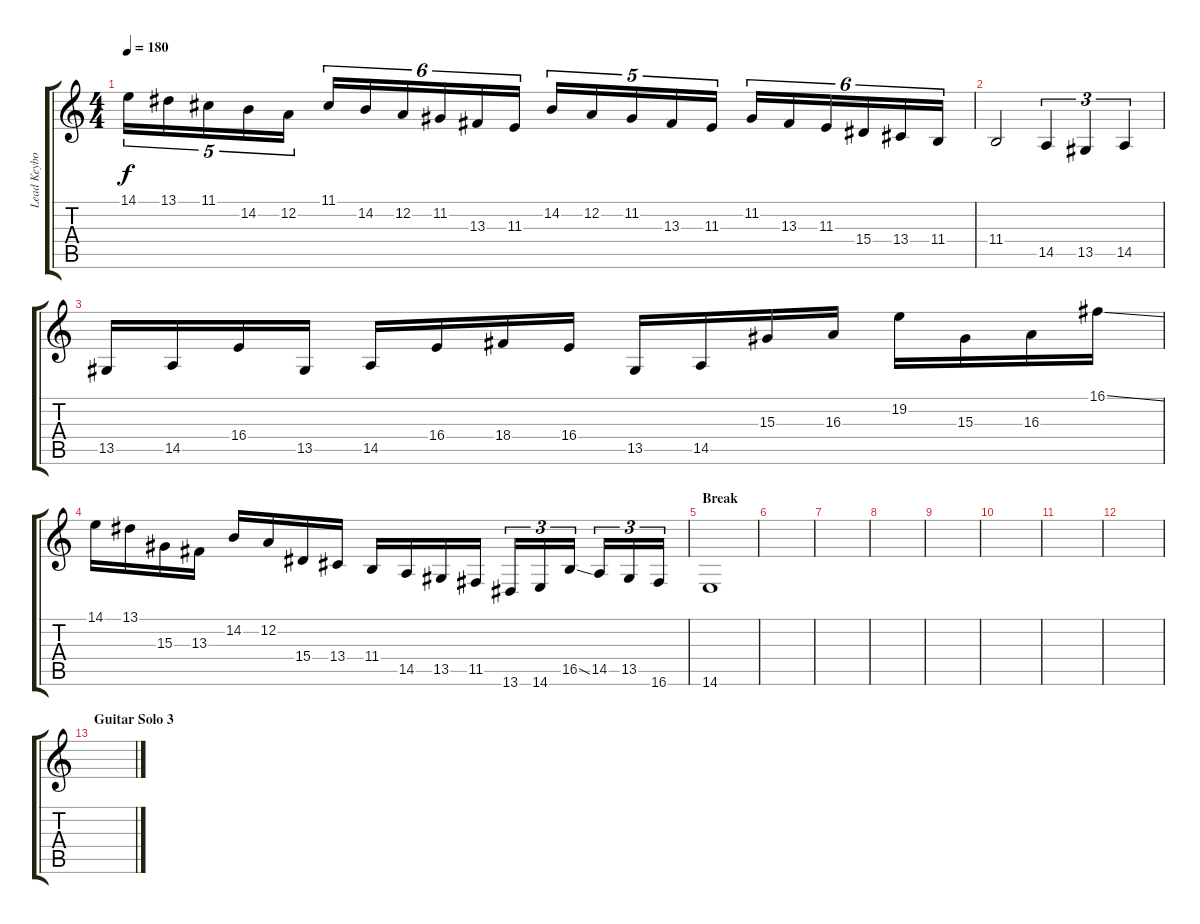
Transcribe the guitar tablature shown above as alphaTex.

\track ("Lead Keyboard" "Lead Keybo") {instrument lead2sawtooth}
\staff {score tabs}
\tuning (D4 A3 F3 C3 G2 D2) {hide}
\ts (4 4)
\tempo 180
\clef g2
\ks c
14.1.16{tu (5 4) dy f} 13.1.16{tu (5 4)} 11.1.16{tu (5 4)} 14.2.16{tu (5 4)} 12.2.16{tu (5 4)} 11.1.16{tu (6 4)} 14.2.16{tu (6 4)} 12.2.16{tu (6 4)} 11.2.16{tu (6 4)} 13.3.16{tu (6 4)} 11.3.16{tu (6 4)} 14.2.16{tu (5 4)} 12.2.16{tu (5 4)} 11.2.16{tu (5 4)} 13.3.16{tu (5 4)} 11.3.16{tu (5 4)} 11.2.16{tu (6 4)} 13.3.16{tu (6 4)} 11.3.16{tu (6 4)} 15.4.16{tu (6 4)} 13.4.16{tu (6 4)} 11.4.16{tu (6 4)} |
11.4.2 14.5.4{tu (3 2)} 13.5.4{tu (3 2)} 14.5.4{tu (3 2)} |
13.5.16 14.5.16 16.4.16 13.5.16 14.5.16 16.4.16 18.4.16 16.4.16 13.5.16 14.5.16 15.3.16 16.3.16 19.2.16 15.3.16 16.3.16 16.1{ss}.16 |
14.1.16 13.1.16 15.3.16 13.3.16 14.2.16 12.2.16 15.4.16 13.4.16 11.4.16 14.5.16 13.5.16 11.5.16 13.6.16{tu (3 2)} 14.6.16{tu (3 2)} 16.5{ss}.16{tu (3 2)} 14.5.16{tu (3 2)} 13.5.16{tu (3 2)} 16.6.16{tu (3 2)} |
\section ("" "Break")
14.6.1 |
|
|
|
|
|
|
|
\section ("" "Guitar Solo 3")
